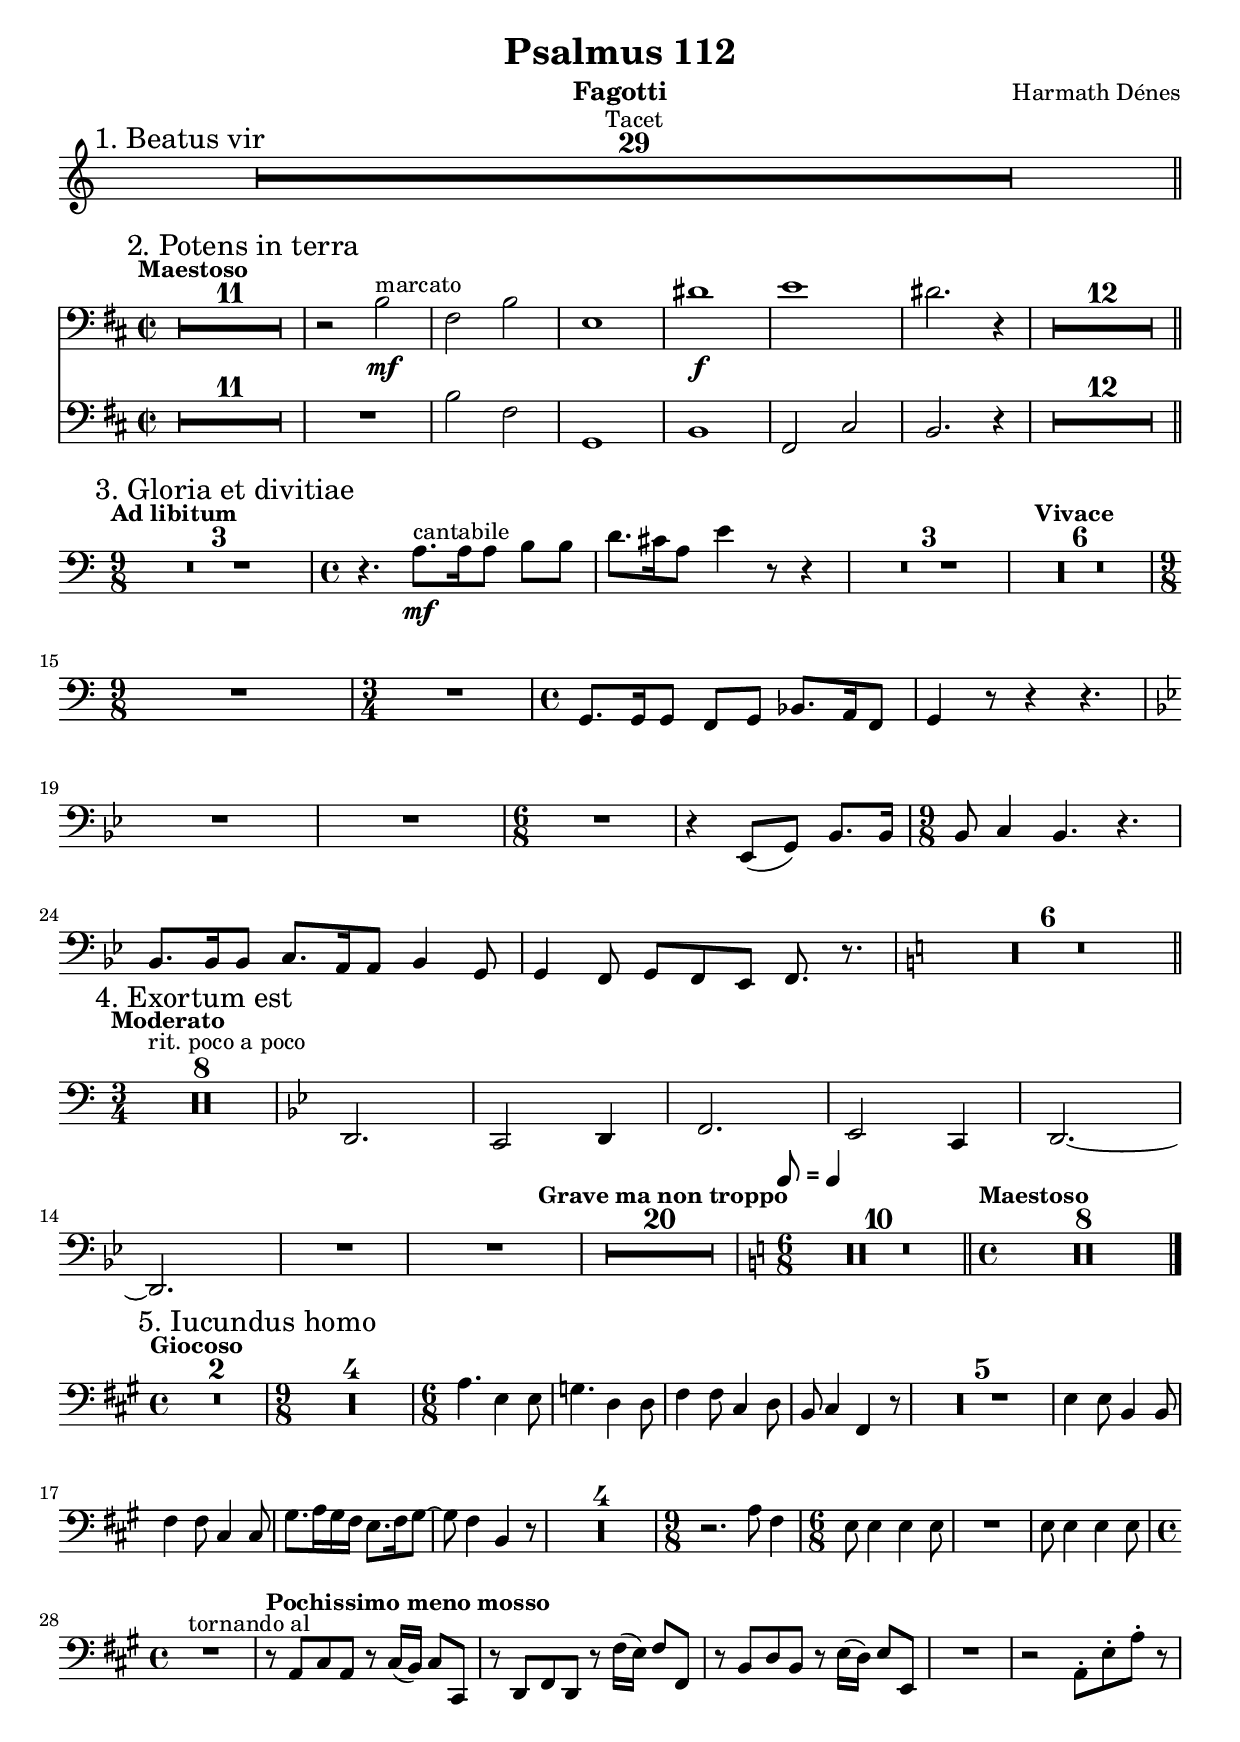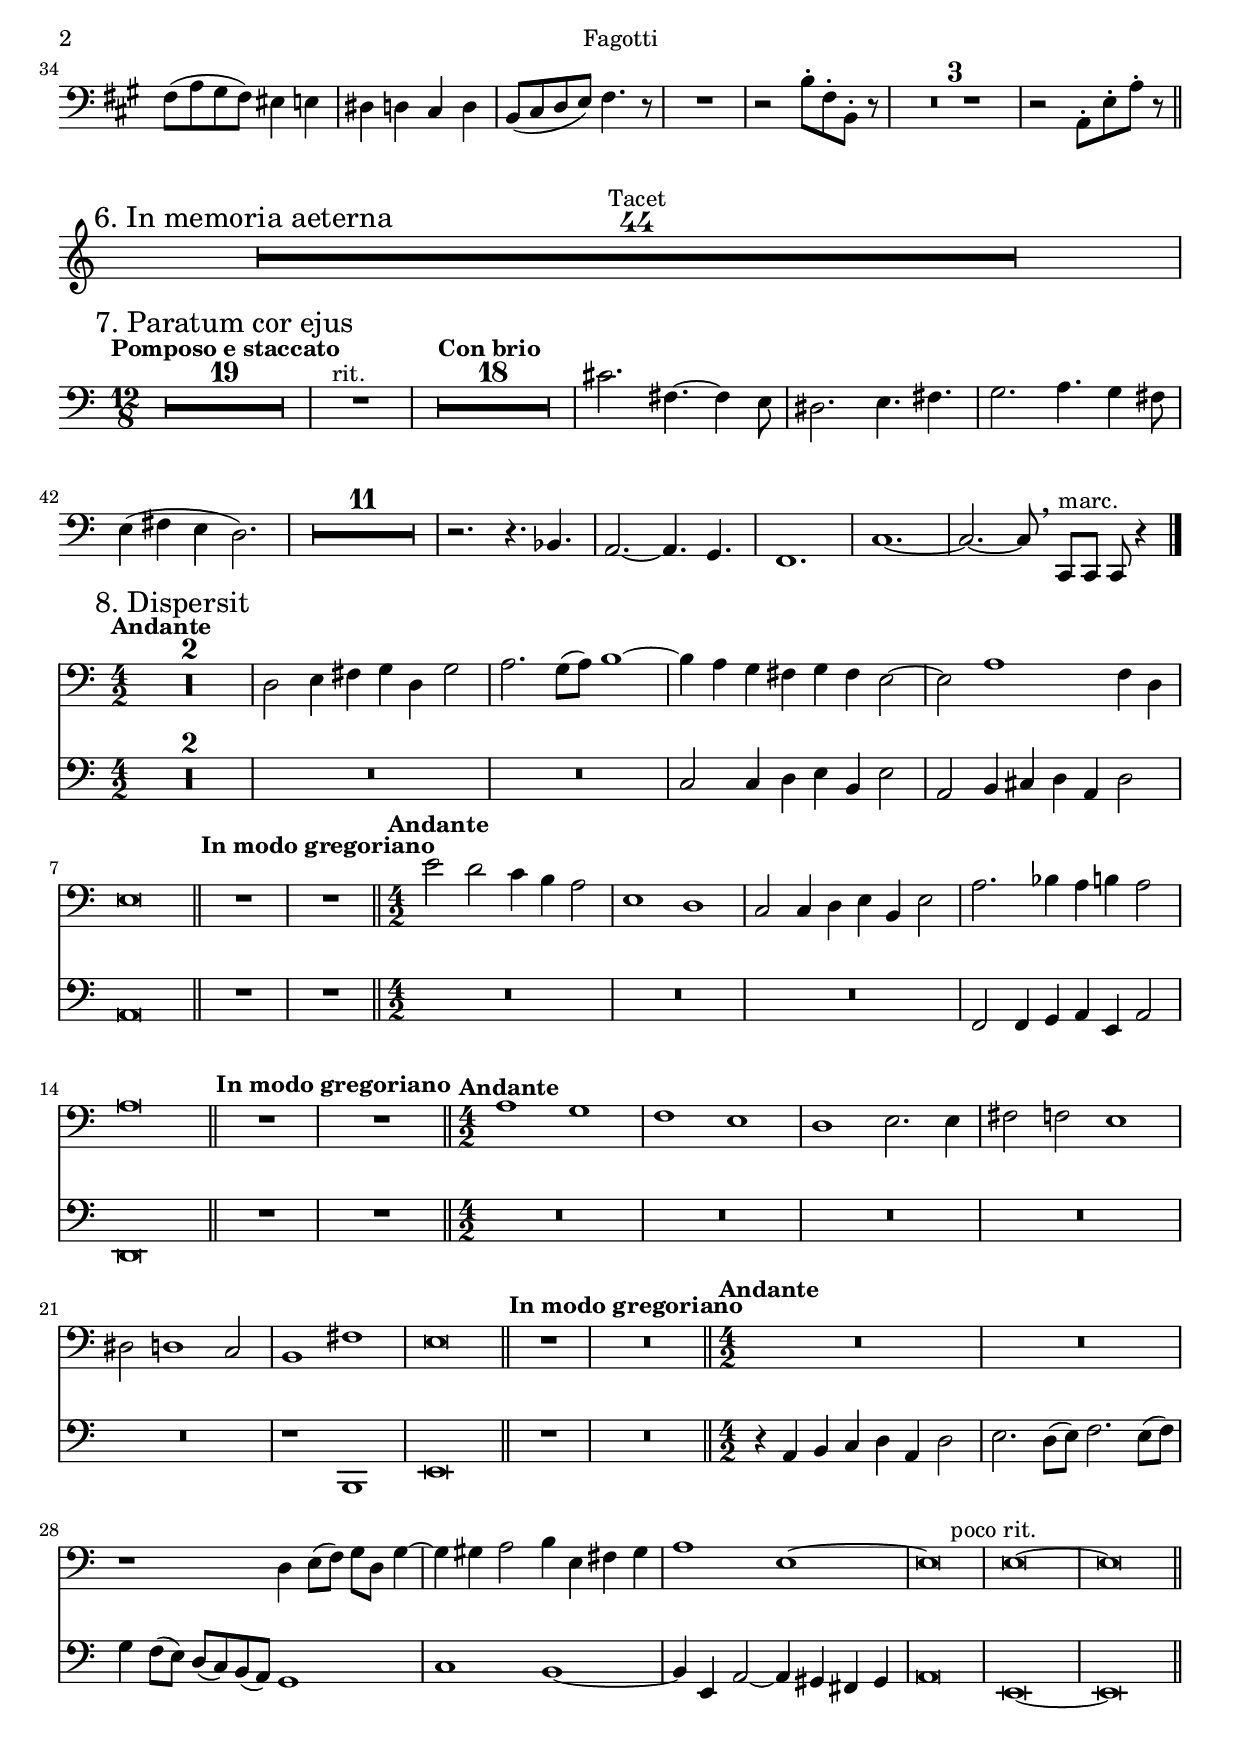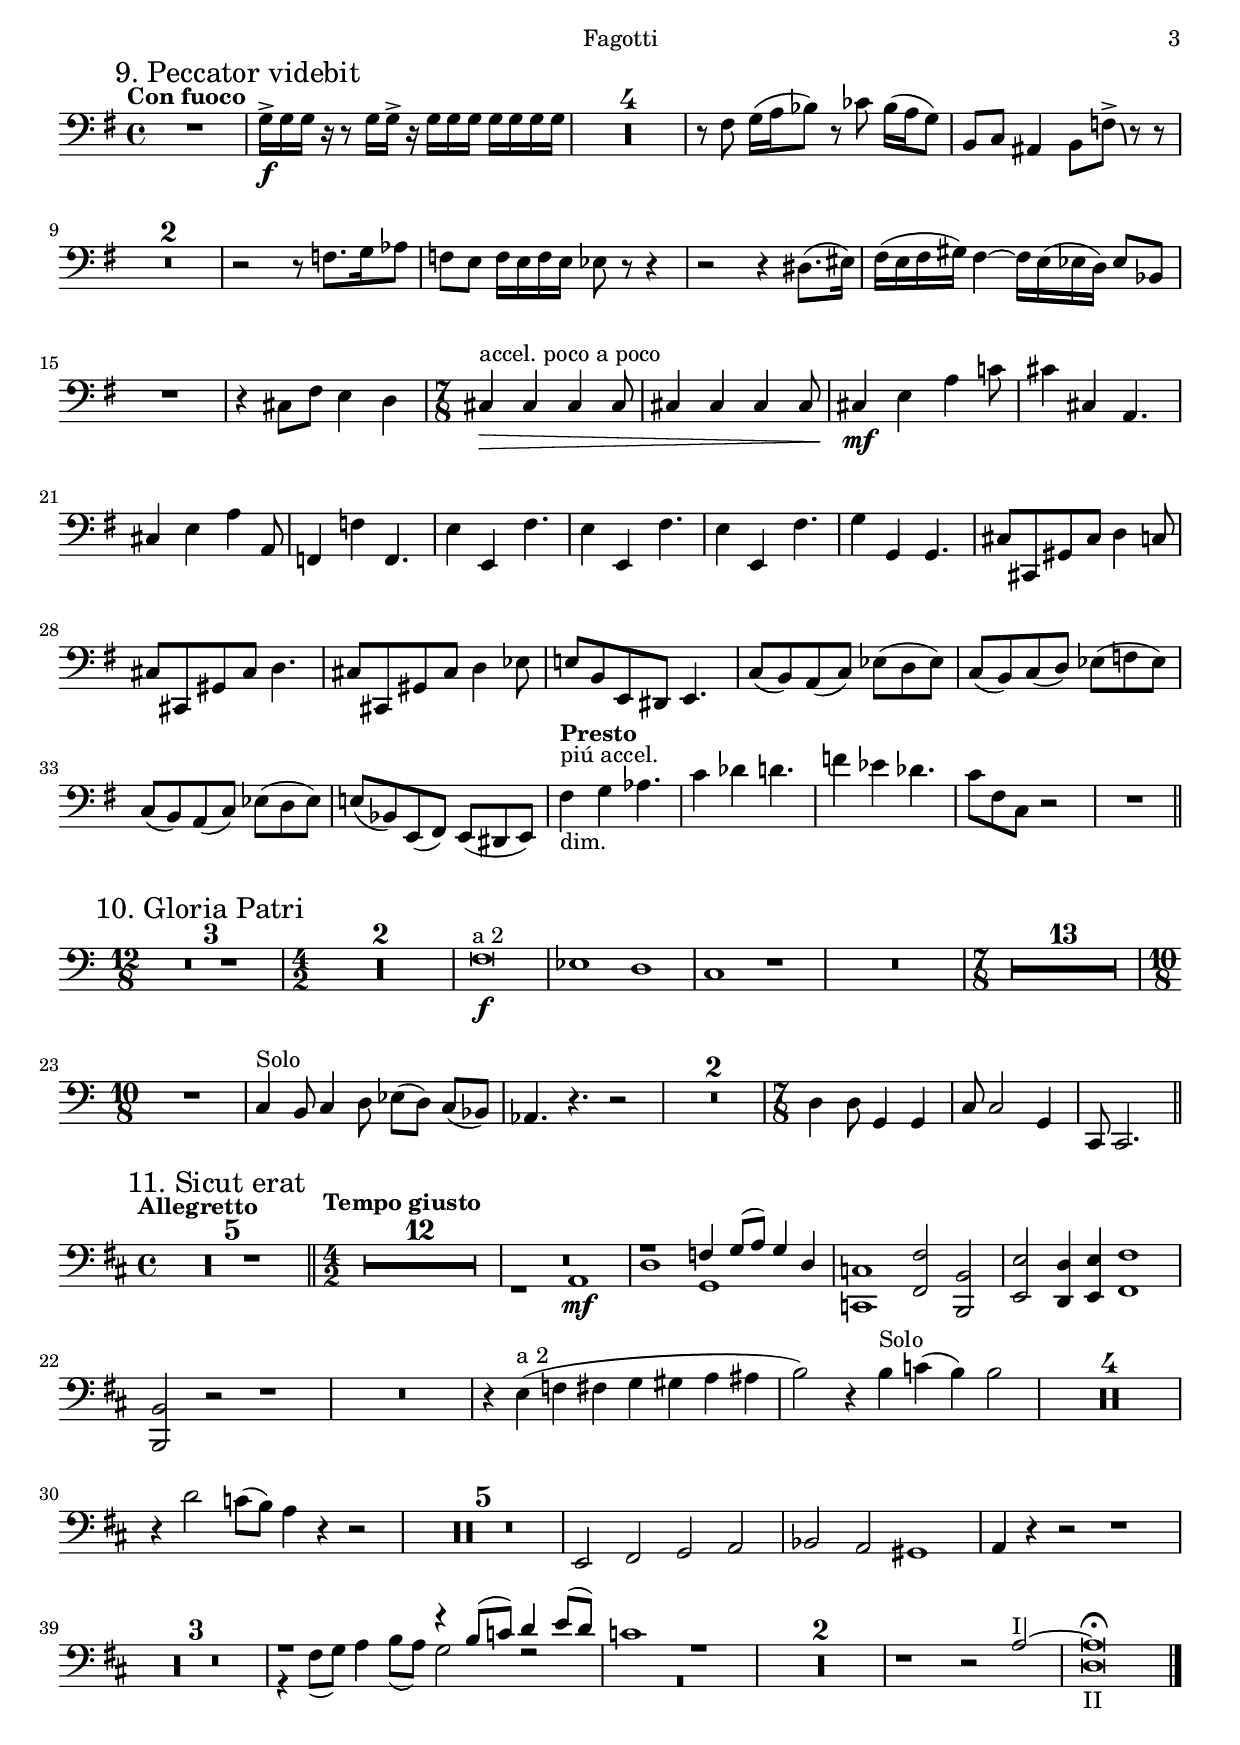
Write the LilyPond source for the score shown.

\include "Common.ily"

\header {
	instrument = "Fagotti"
}

\score {
	\new Staff <<
		\AHeader
		\ATacet
	>>	
}
\score {<<
	\new Staff <<
		\BGlobal
		\BFagottoI
	>>
	\new Staff <<
		\BGlobal
		\BFagottoII
	>>
>>}
\score {
	\new Staff <<
		\CGlobal
		\CFagotto
	>>	
}
\score {
	\new Staff <<
		\DGlobal
		\DFagotto
	>>	
}
\score {
	\new Staff <<
		\EGlobal
		\EFagotto
	>>	
}
\score {
	\new Staff <<
		\FHeader
		\FTacet
	>>	
}
\score {
	\new Staff <<
		\GGlobal
		\GFagotto
	>>	
}
\score {<<
	\new Staff <<
		\HHeader
		\HGlobal
		\HFagottoI
	>>
	\new Staff <<
		\HFagottoII
	>>
>>}
\score {
	\new Staff <<
		\IGlobal
		\IFagotto
	>>	
}
\score {
	\new Staff <<
		\JHeader
		\JFagotti
	>>	
}
\score {
	\new Staff <<
		\KGlobal
		\new Voice \KFagottoI
		\new Voice \KFagottoII
	>>	
}